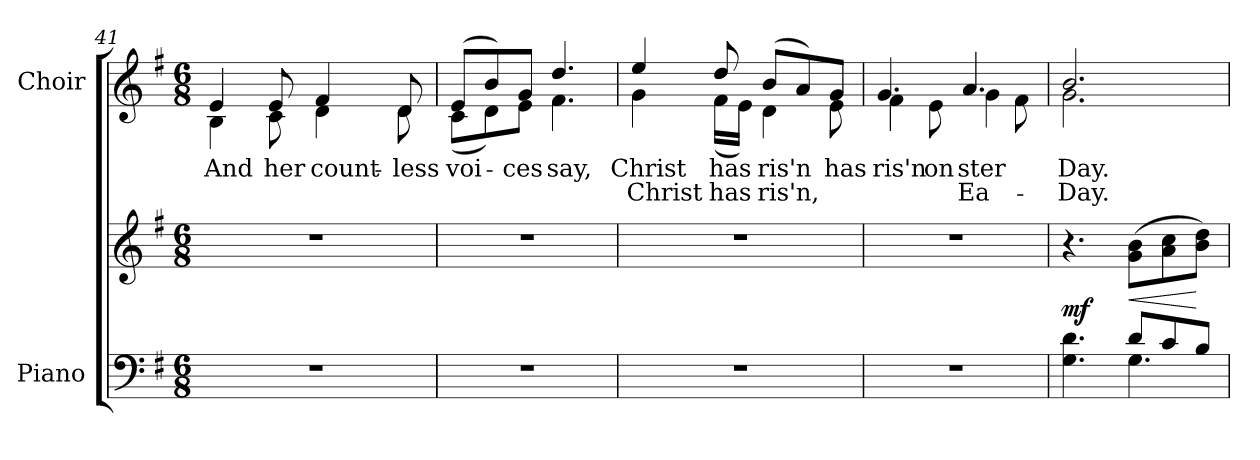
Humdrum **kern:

**kern	**kern	**dynam	**kern	**text	**text
*part2	*part2	*part2	*part1	*part1	*part1
*staff3	*staff2	*staff2/3	*staff1	*staff1	*staff1
*I"Piano	*	*	*I"Choir	*	*
*I'Pno.	*	*	*I'Choir	*	*
*clefF4	*clefG2	*	*clefG2	*	*
*k[f#]	*k[f#]	*	*k[f#]	*	*
*G:	*G:	*	*G:	*	*
*M6/8	*M6/8	*	*M6/8	*	*
=41	=41	=41	=41	=41	=41
!LO:N:vis=1	!LO:N:vis=1	!	!	!	!
!	!	!	!LO:TX:a:i:t=(sops. & altos)	!	!
!	!	!	!	!LO:LY:b:color=#000000	!
*	*	*	*^	*	*
2.r	2.r	.	4ei/	4Bi\	And	.
!	!	!	!	!	!LO:LY:b:color=#000000	!
.	.	.	8ei/	8ci\	her	.
!	!	!	!	!	!LO:LY:b:color=#000000	!
.	.	.	4f#i/	4di\	count-	.
!	!	!	!	!	!LO:LY:b:color=#000000	!
.	.	.	8di/	8di\	-less	.
!!LO:LB:g=z	!!
=42	=42	=42	=42	=42	=42	=42
!LO:N:vis=1	!LO:N:vis=1	!	!	!	!	!
!	!	!	!	!	!LO:LY:b:color=#000000	!
2.r	2.r	.	(8ei/L	(8ci\L	voi-	.
.	.	.	8bi/)	8di\)	.	.
!	!	!	!	!	!LO:LY:b:color=#000000	!
.	.	.	8gi/J	8ei\J	-ces	.
!	!	!	!	!	!LO:LY:b:color=#000000	!
.	.	.	4.ddi/	4.f#i\	say,	.
=43	=43	=43	=43	=43	=43	=43
!LO:N:vis=1	!LO:N:vis=1	!	!	!	!	!
!	!	!	!	!	!LO:LY:a:color=#000000	!LO:LY:b:color=#000000
2.r	2.r	.	4eei/	4gi\	Christ	Christ
!	!	!	!	!	!LO:LY:a:color=#000000	!LO:LY:b:color=#000000
.	.	.	8ddi/	(16f#i\LL	has	has
.	.	.	.	16ei\JJ)	.	.
!	!	!	!	!	!LO:LY:a:color=#000000	!LO:LY:b:color=#000000
.	.	.	(8bi/L	4di\	ris'n	ris'n,
.	.	.	8ai/)	.	.	.
!	!	!	!	!	!LO:LY:a:color=#000000	!
!	!	!	!	!	!LO:LY:b:color=#000000	!
.	.	.	8gi/J	8ei\	has	.
=44	=44	=44	=44	=44	=44	=44
!LO:N:vis=1	!LO:N:vis=1	!	!	!	!	!
!	!	!	!	!	!LO:LY:a:color=#000000	!
!	!	!	!	!	!LO:LY:b:color=#000000	!
2.r	2.r	.	4.gi/	4f#i\	-ris'n	.
!	!	!	!	!	!LO:LY:b:color=#000000	!
.	.	.	.	8ei\	on	.
!	!	!	!	!	!LO:LY:a:color=#000000	!LO:LY:b:color=#000000
.	.	.	4.ai/	4gi\	ster	Ea-
.	.	.	.	8f#i\	.	.
=45	=45	=45	=45	=45	=45	=45
*^	*	*	*	*	*	*
!	!	!	!	!	!	!LO:LY:a:color=#000000	!LO:LY:b:color=#000000
4.Gi\ 4.di	4.ryy	4.r	mf	2.bi/	2.gi\	Day.	Day.
!	!	!	!LO:HP:b	!	!	!	!
8di/L	4.Gi\	(8gi\ 8biL	<	.	.	.	.
8ci/	.	8ai\ 8cci	.	.	.	.	.
8Bi/J	.	8bi\ 8ddiJ)	[	.	.	.	.
*v	*v	*	*	*v	*v	*	*
=	=	=	=	=	=
*-	*-	*-	*-	*-	*-
